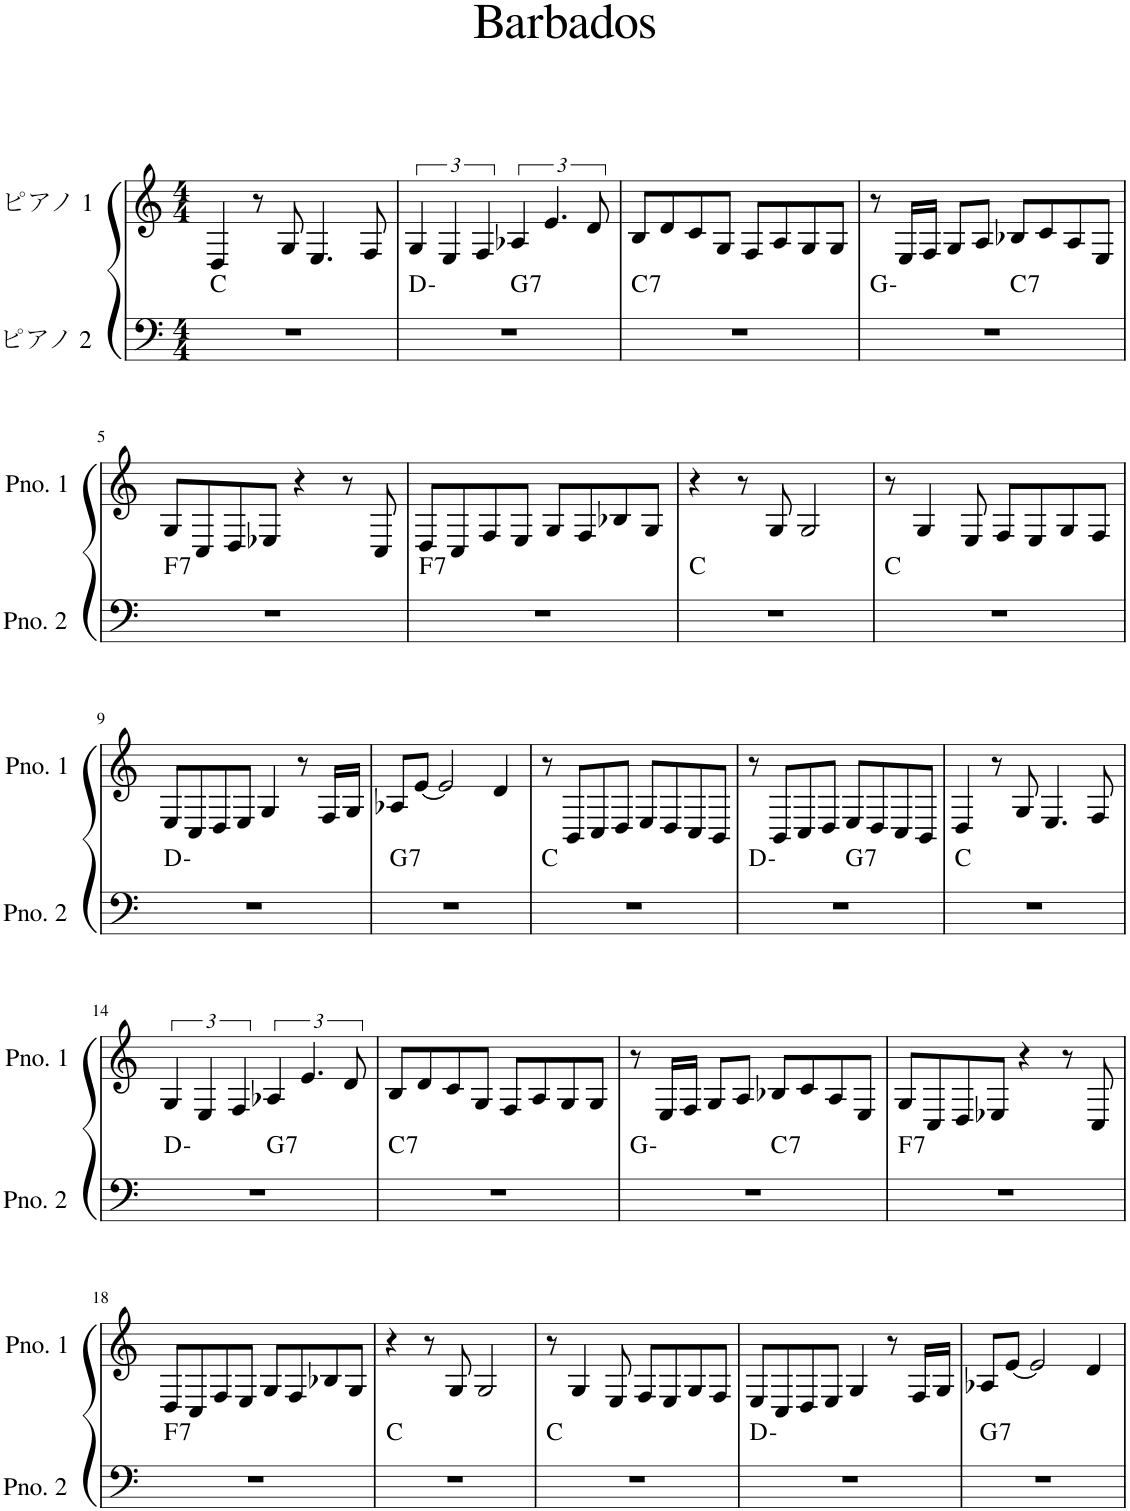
**kern	**harte	**kern
*part2	*part2	*part1
*staff2	*	*staff1
*I"ピアノ 2	*	*I"ピアノ 1
*clefF4	*	*clefG2
*k[]	*	*k[]
*M4/4	*	*M4/4
=1	=1	=1
1r	C:maj	4D/
.	.	8r
.	.	8G/
.	.	4.E/
.	.	8F/
=2	=2	=2
*^	*	*
1r	2ryy	D:min	6G/
.	.	.	6E/
.	.	.	6F/
!	!	!LO:H:kt=7	!
.	2ryy	G:7	6A-X/
.	.	.	6.e/
.	.	.	12d/
=3	=3	=3	=3
!	!	!LO:H:kt=7	!
*v	*v	*	*
1r	C:7	8B/L
.	.	8d/
.	.	8c/
.	.	8G/J
.	.	8F/L
.	.	8A/
.	.	8G/
.	.	8G/J
=4	=4	=4
*^	*	*
1r	2ryy	G:min	8r
.	.	.	16E/LL
.	.	.	16F/JJ
.	.	.	8G/L
.	.	.	8A/J
!	!	!LO:H:kt=7	!
.	2ryy	C:7	8B-X/L
.	.	.	8c/
.	.	.	8A/
.	.	.	8E/J
!!LO:LB:g=z
=5	=5	=5	=5
!	!	!LO:H:kt=7	!
*v	*v	*	*
1r	F:7	8G/L
.	.	8C/
.	.	8D/
.	.	8E-X/J
.	.	4r
.	.	8r
.	.	8C/
=6	=6	=6
!	!LO:H:kt=7	!
1r	F:7	8D/L
.	.	8C/
.	.	8F/
.	.	8E/J
.	.	8G/L
.	.	8F/
.	.	8B-X/
.	.	8G/J
=7	=7	=7
1r	C:maj	4r
.	.	8r
.	.	8G/
.	.	2G/
=8	=8	=8
1r	C:maj	8r
.	.	4G/
.	.	8E/
.	.	8F/L
.	.	8E/
.	.	8G/
.	.	8F/J
!!LO:LB:g=z
=9	=9	=9
1r	D:min	8E/L
.	.	8C/
.	.	8D/
.	.	8E/J
.	.	4G/
.	.	8r
.	.	16F/LL
.	.	16G/JJ
=10	=10	=10
!	!LO:H:kt=7	!
1r	G:7	8A-X/L
.	.	[8e/J
.	.	2e/]
.	.	4d/
=11	=11	=11
1r	C:maj	8r
.	.	8BB/L
.	.	8C/
.	.	8D/J
.	.	8E/L
.	.	8D/
.	.	8C/
.	.	8BB/J
=12	=12	=12
*^	*	*
1r	2ryy	D:min	8r
.	.	.	8BB/L
.	.	.	8C/
.	.	.	8D/J
!	!	!LO:H:kt=7	!
.	2ryy	G:7	8E/L
.	.	.	8D/
.	.	.	8C/
.	.	.	8BB/J
*v	*v	*	*
=13	=13	=13
1r	C:maj	4D/
.	.	8r
.	.	8G/
.	.	4.E/
.	.	8F/
!!LO:LB:g=z
=14	=14	=14
*^	*	*
1r	2ryy	D:min	6G/
.	.	.	6E/
.	.	.	6F/
!	!	!LO:H:kt=7	!
.	2ryy	G:7	6A-X/
.	.	.	6.e/
.	.	.	12d/
=15	=15	=15	=15
!	!	!LO:H:kt=7	!
*v	*v	*	*
1r	C:7	8B/L
.	.	8d/
.	.	8c/
.	.	8G/J
.	.	8F/L
.	.	8A/
.	.	8G/
.	.	8G/J
=16	=16	=16
*^	*	*
1r	2ryy	G:min	8r
.	.	.	16E/LL
.	.	.	16F/JJ
.	.	.	8G/L
.	.	.	8A/J
!	!	!LO:H:kt=7	!
.	2ryy	C:7	8B-X/L
.	.	.	8c/
.	.	.	8A/
.	.	.	8E/J
=17	=17	=17	=17
!	!	!LO:H:kt=7	!
*v	*v	*	*
1r	F:7	8G/L
.	.	8C/
.	.	8D/
.	.	8E-X/J
.	.	4r
.	.	8r
.	.	8C/
!!LO:LB:g=z
=18	=18	=18
!	!LO:H:kt=7	!
1r	F:7	8D/L
.	.	8C/
.	.	8F/
.	.	8E/J
.	.	8G/L
.	.	8F/
.	.	8B-X/
.	.	8G/J
=19	=19	=19
1r	C:maj	4r
.	.	8r
.	.	8G/
.	.	2G/
=20	=20	=20
1r	C:maj	8r
.	.	4G/
.	.	8E/
.	.	8F/L
.	.	8E/
.	.	8G/
.	.	8F/J
=21	=21	=21
1r	D:min	8E/L
.	.	8C/
.	.	8D/
.	.	8E/J
.	.	4G/
.	.	8r
.	.	16F/LL
.	.	16G/JJ
=22	=22	=22
!	!LO:H:kt=7	!
1r	G:7	8A-X/L
.	.	[8e/J
.	.	2e/]
.	.	4d/
=	=	=
*-	*-	*-
